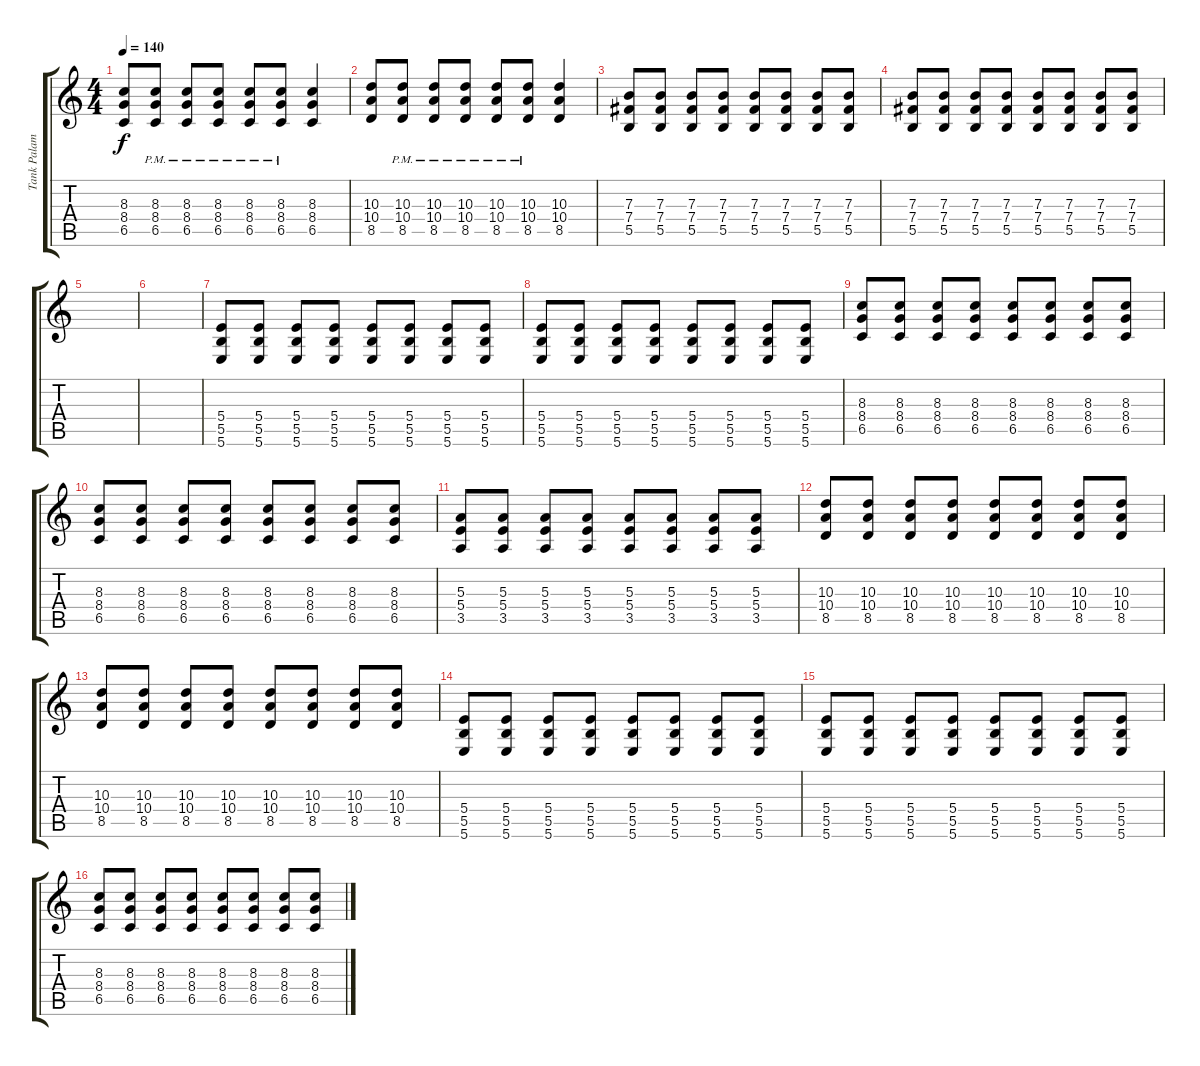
\track ("Tank Palamara I" "Tank Palam") {instrument distortionguitar}
\staff {score tabs}
\tuning (Db4 Ab3 E3 B2 Gb2 B1) {hide}
\ts (4 4)
\tempo 140
\clef g2
\ks c
(8.3 8.4 6.5).8{dy f} (8.3{pm} 8.4{pm} 6.5{pm}).8 (8.3{pm} 8.4{pm} 6.5{pm}).8 (8.3{pm} 8.4{pm} 6.5{pm}).8 (8.3{pm} 8.4{pm} 6.5{pm}).8 (8.3{pm} 8.4{pm} 6.5{pm}).8 (8.3 8.4 6.5).4 |
(10.3 10.4 8.5).8 (10.3{pm} 10.4{pm} 8.5{pm}).8 (10.3{pm} 10.4{pm} 8.5{pm}).8 (10.3{pm} 10.4{pm} 8.5{pm}).8 (10.3{pm} 10.4{pm} 8.5{pm}).8 (10.3{pm} 10.4{pm} 8.5{pm}).8 (10.3 10.4 8.5).4 |
(7.3 7.4 5.5).8 (7.3 7.4 5.5).8 (7.3 7.4 5.5).8 (7.3 7.4 5.5).8 (7.3 7.4 5.5).8 (7.3 7.4 5.5).8 (7.3 7.4 5.5).8 (7.3 7.4 5.5).8 |
(7.3 7.4 5.5).8 (7.3 7.4 5.5).8 (7.3 7.4 5.5).8 (7.3 7.4 5.5).8 (7.3 7.4 5.5).8 (7.3 7.4 5.5).8 (7.3 7.4 5.5).8 (7.3 7.4 5.5).8 |
|
|
(5.4 5.5 5.6).8 (5.4 5.5 5.6).8 (5.4 5.5 5.6).8 (5.4 5.5 5.6).8 (5.4 5.5 5.6).8 (5.4 5.5 5.6).8 (5.4 5.5 5.6).8 (5.4 5.5 5.6).8 |
(5.4 5.5 5.6).8 (5.4 5.5 5.6).8 (5.4 5.5 5.6).8 (5.4 5.5 5.6).8 (5.4 5.5 5.6).8 (5.4 5.5 5.6).8 (5.4 5.5 5.6).8 (5.4 5.5 5.6).8 |
(8.3 8.4 6.5).8 (8.3 8.4 6.5).8 (8.3 8.4 6.5).8 (8.3 8.4 6.5).8 (8.3 8.4 6.5).8 (8.3 8.4 6.5).8 (8.3 8.4 6.5).8 (8.3 8.4 6.5).8 |
(8.3 8.4 6.5).8 (8.3 8.4 6.5).8 (8.3 8.4 6.5).8 (8.3 8.4 6.5).8 (8.3 8.4 6.5).8 (8.3 8.4 6.5).8 (8.3 8.4 6.5).8 (8.3 8.4 6.5).8 |
(5.3 5.4 3.5).8 (5.3 5.4 3.5).8 (5.3 5.4 3.5).8 (5.3 5.4 3.5).8 (5.3 5.4 3.5).8 (5.3 5.4 3.5).8 (5.3 5.4 3.5).8 (5.3 5.4 3.5).8 |
(10.3 10.4 8.5).8 (10.3 10.4 8.5).8 (10.3 10.4 8.5).8 (10.3 10.4 8.5).8 (10.3 10.4 8.5).8 (10.3 10.4 8.5).8 (10.3 10.4 8.5).8 (10.3 10.4 8.5).8 |
(10.3 10.4 8.5).8 (10.3 10.4 8.5).8 (10.3 10.4 8.5).8 (10.3 10.4 8.5).8 (10.3 10.4 8.5).8 (10.3 10.4 8.5).8 (10.3 10.4 8.5).8 (10.3 10.4 8.5).8 |
(5.4 5.5 5.6).8 (5.4 5.5 5.6).8 (5.4 5.5 5.6).8 (5.4 5.5 5.6).8 (5.4 5.5 5.6).8 (5.4 5.5 5.6).8 (5.4 5.5 5.6).8 (5.4 5.5 5.6).8 |
(5.4 5.5 5.6).8 (5.4 5.5 5.6).8 (5.4 5.5 5.6).8 (5.4 5.5 5.6).8 (5.4 5.5 5.6).8 (5.4 5.5 5.6).8 (5.4 5.5 5.6).8 (5.4 5.5 5.6).8 |
(8.3 8.4 6.5).8 (8.3 8.4 6.5).8 (8.3 8.4 6.5).8 (8.3 8.4 6.5).8 (8.3 8.4 6.5).8 (8.3 8.4 6.5).8 (8.3 8.4 6.5).8 (8.3 8.4 6.5).8
